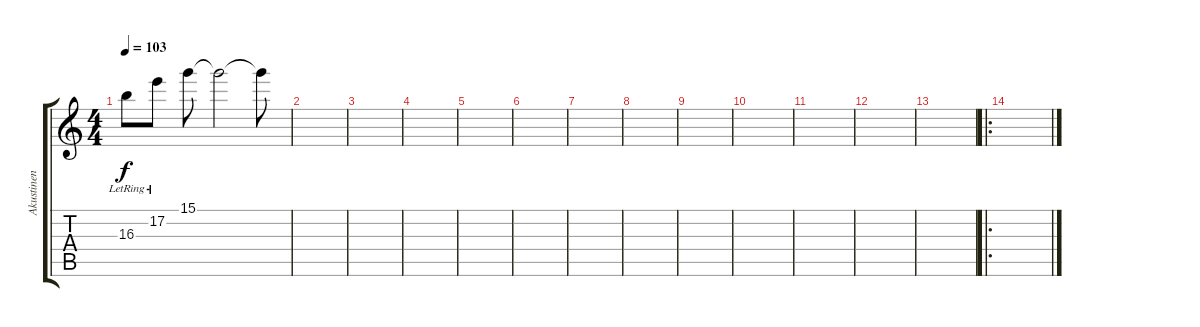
\track ("Akustinen" "Akustinen") {instrument acousticguitarnylon}
\staff {score tabs}
\tuning (E4 B3 G3 D3 A2 D2) {hide}
\ts (4 4)
\tempo 103
\clef g2
\ks c
16.3{lr}.8{dy f} 17.2{lr}.8 15.1.8 15.1{t}.2 15.1{t}.8 |
|
|
|
|
|
|
|
|
|
|
|
|
\ro
